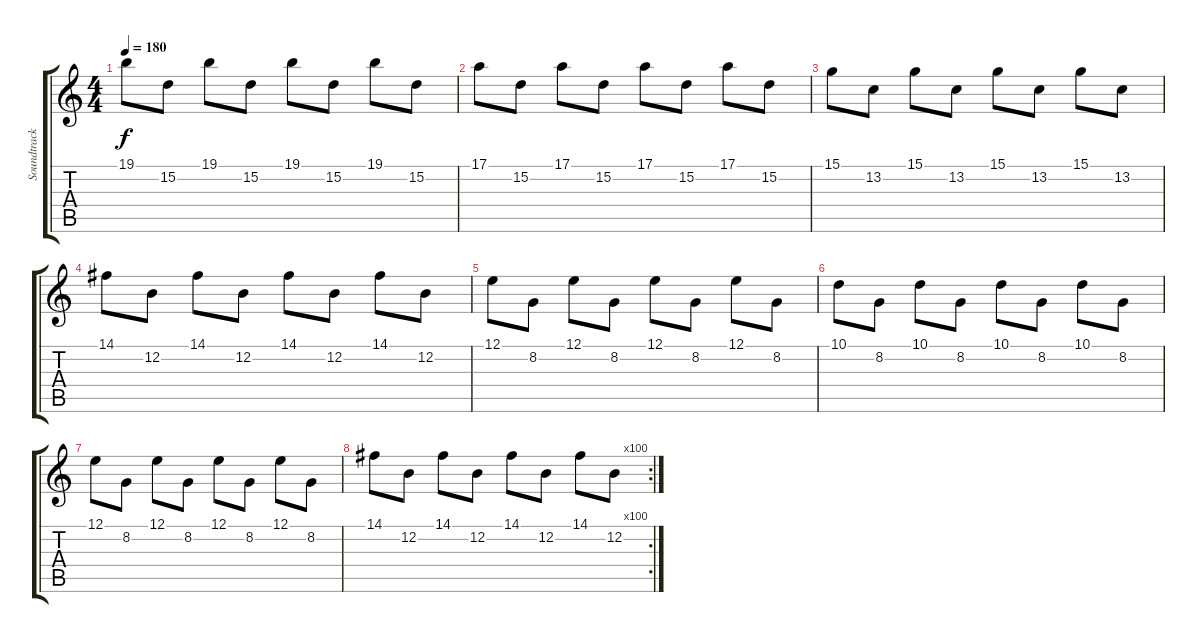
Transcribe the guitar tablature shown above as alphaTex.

\track ("Soundtrack intro" "Soundtrack") {instrument fx2soundtrack}
\staff {score tabs}
\tuning (E4 B3 G3 D3 A2 E2) {hide}
\ts (4 4)
\tempo 180
\clef g2
\ks c
19.1.8{dy f volume 16 instrument telephonering} 15.2.8 19.1.8 15.2.8 19.1.8 15.2.8 19.1.8 15.2.8 |
17.1.8 15.2.8 17.1.8 15.2.8 17.1.8 15.2.8 17.1.8 15.2.8 |
15.1.8 13.2.8 15.1.8 13.2.8 15.1.8 13.2.8 15.1.8 13.2.8 |
14.1.8 12.2.8 14.1.8 12.2.8 14.1.8 12.2.8 14.1.8 12.2.8 |
12.1.8 8.2.8 12.1.8 8.2.8 12.1.8 8.2.8 12.1.8 8.2.8 |
10.1.8 8.2.8 10.1.8 8.2.8 10.1.8 8.2.8 10.1.8 8.2.8 |
12.1.8 8.2.8 12.1.8 8.2.8 12.1.8 8.2.8 12.1.8 8.2.8 |
\rc 100
14.1.8 12.2.8 14.1.8 12.2.8 14.1.8 12.2.8 14.1.8 12.2.8
